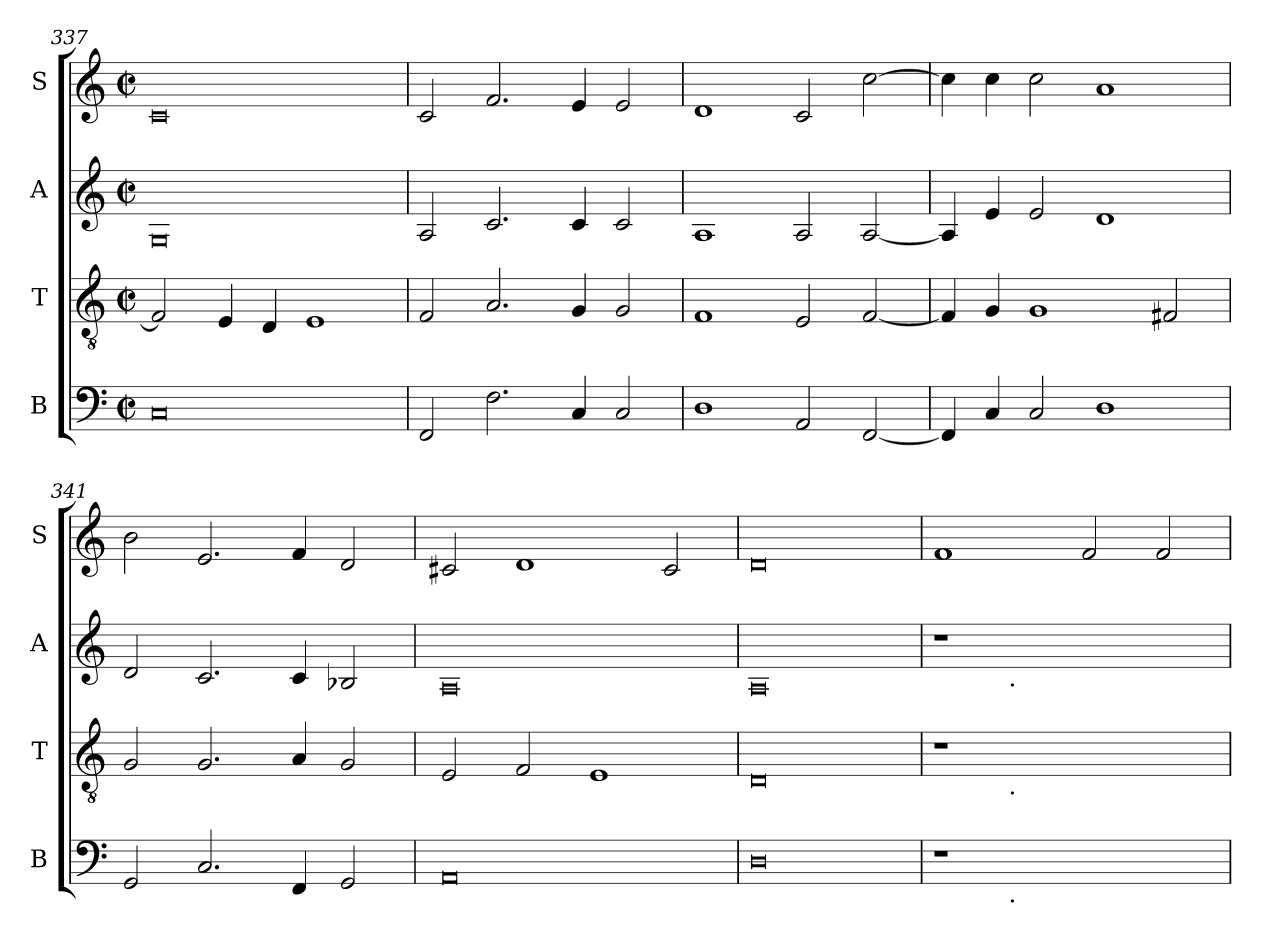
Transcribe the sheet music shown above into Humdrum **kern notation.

**kern	**kern	**kern	**kern
*part4	*part3	*part2	*part1
*staff4	*staff3	*staff2	*staff1
*I"B	*I"T	*I"A	*I"S
*I'B	*I'T	*I'A	*I'S
*clefF4	*clefGv2	*clefG2	*clefG2
*k[]	*k[]	*k[]	*k[]
*C:	*C:	*C:	*C:
*M2/2	*M2/2	*M2/2	*M2/2
*met(c|)	*met(c|)	*met(c|)	*met(c|)
=337	=337	=337	=337
0C	2F/]	0G	0c
.	4E/	.	.
.	4D/	.	.
.	1E	.	.
=338	=338	=338	=338
2FF/	2F/	2A/	2c/
2.F\	2.A/	2.c/	2.f/
4C/	4G/	4c/	4e/
2C/	2G/	2c/	2e/
!!LO:LB:g=z
=339	=339	=339	=339
1D	1F	1A	1d
2AA/	2E/	2A/	2c/
[<2FF/	[<2F/	[<2A/	[>2cc\
=340	=340	=340	=340
4FF/]	4F/]	4A/]	4cc\]
4C/	4G/	4e/	4cc\
2C/	1G	2e/	2cc\
1D	.	1d	1a
.	2F#/	.	.
=341	=341	=341	=341
2GG/	2G/	2d/	2b\
2.C/	2.G/	2.c/	2.e/
4FF/	4A/	4c/	4f/
2GG/	2G/	2B-X/	2d/
=342	=342	=342	=342
0AA	2E/	0A	2c#X/
.	2F/	.	1d
.	1E	.	.
.	.	.	2c#/
=343	=343	=343	=343
0D	0D	0A	0d
!!LO:PB:g=z
=344	=344	=344	=344
*^	*^	*^	*
1r	2ryy	1r	2ryy	1r	2ryy	1f
!	!	!	!	!	!LO:TX:b:t=.	!
!	!	!	!LO:TX:b:t=.	!	!	!
!	!LO:TX:b:t=.	!	!	!	!	!
.	1.ryy	.	1.ryy	.	1.ryy	.
1ryy	.	1ryy	.	1ryy	.	2f/
.	.	.	.	.	.	2f/
*v	*v	*	*	*v	*v	*
*	*v	*v	*	*
=	=	=	=
*-	*-	*-	*-
